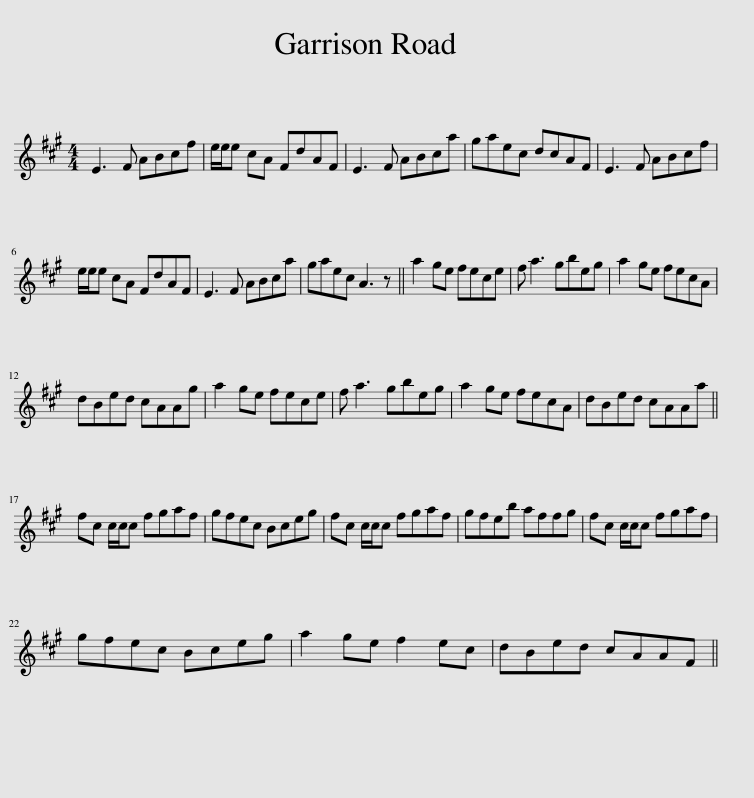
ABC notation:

X:1
L:1/8
M:4/4
I:linebreak $
K:A
V:1 treble
V:1
 E3 F ABcf | e/e/e cA FdAF | E3 F ABca | gaec dcAF | E3 F ABcf |$ %5
 e/e/e cA FdAF | E3 F ABca | gaec A3 z || a2 ge fece | f a3 gbeg | %10
 a2 ge fecA |$ dBed cAAg | a2 ge fece | f a3 gbeg | a2 ge fecA | %15
 dBed cAAa ||$ fc c/c/c fgaf | gfec Bceg | fc c/c/c fgaf | gfeb affg | %20
 fc c/c/c fgaf |$ gfec Bceg | a2 ge f2 ec | dBed cAAF || %24
